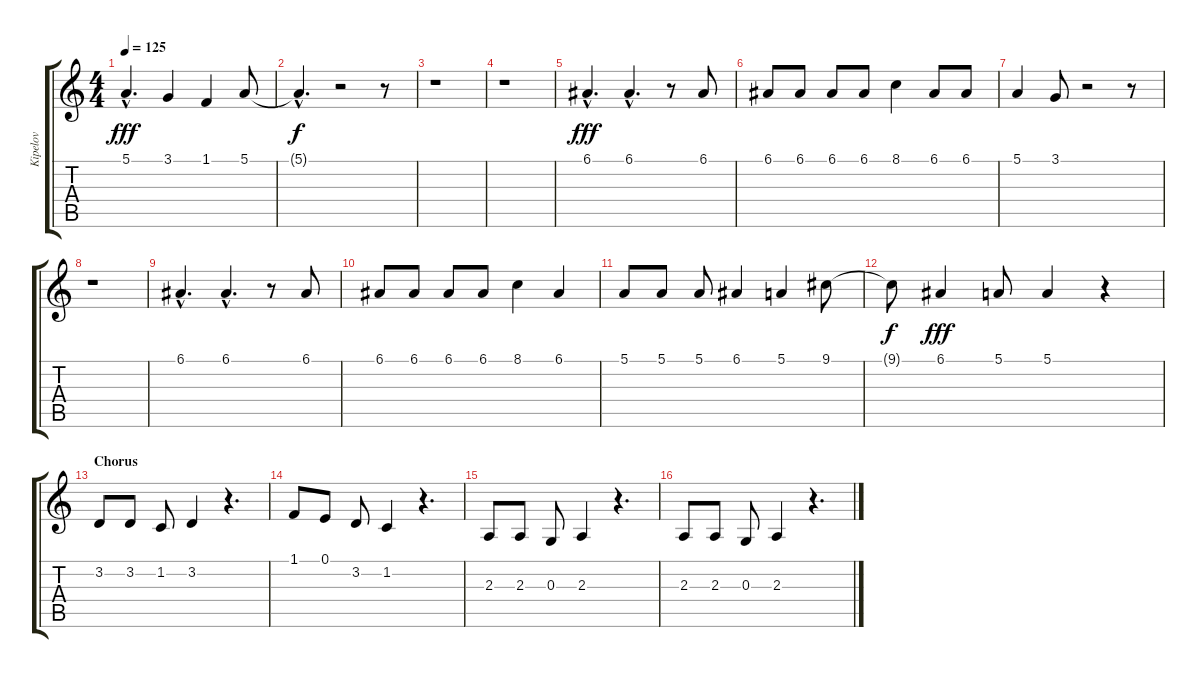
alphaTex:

\track ("Kipelov" "Kipelov") {instrument tenorsax}
\staff {score tabs}
\tuning (E4 B3 G3 D3 A2 E2) {hide}
\ts (4 4)
\tempo 125
\clef g2
\ks c
5.1{hac}.4{d dy fff} 3.1.4 1.1.4 5.1.8 |
5.1{hac t}.4{d dy f} r.2 r.8 |
r.1 |
r.1 |
6.1{hac}.4{d dy fff} 6.1{hac}.4{d} r.8 6.1.8 |
6.1.8 6.1.8 6.1.8 6.1.8 8.1.4 6.1.8 6.1.8 |
5.1.4 3.1.8 r.2 r.8 |
r.1 |
6.1{hac}.4{d} 6.1{hac}.4{d} r.8 6.1.8 |
6.1.8 6.1.8 6.1.8 6.1.8 8.1.4 6.1.4 |
5.1.8 5.1.8 5.1.8 6.1.4 5.1.4 9.1.8 |
9.1{t}.8{dy f} 6.1.4{dy fff} 5.1.8 5.1.4 r.4 |
\section ("" "Chorus")
3.2.8 3.2.8 1.2.8 3.2.4 r.4{d} |
1.1.8 0.1.8 3.2.8 1.2.4 r.4{d} |
2.3.8 2.3.8 0.3.8 2.3.4 r.4{d} |
2.3.8 2.3.8 0.3.8 2.3.4 r.4{d}
